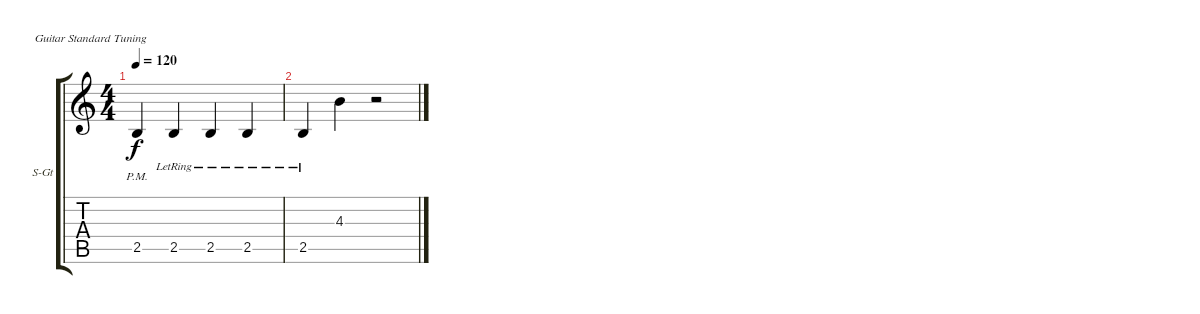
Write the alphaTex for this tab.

\bracketExtendMode groupsimilarinstruments
\firstSystemTrackNameOrientation horizontal
\otherSystemsTrackNameOrientation horizontal
\track ("Track 1" "S-Gt") {instrument acousticguitarsteel}
\staff {score tabs}
\tuning (E4 B3 G3 D3 A2 E2)
\ts (4 4)
\tempo 120
\clef g2
\ks c
2.5{pm}.4{dy f} 2.5{lr}.4 2.5{lr}.4 2.5{lr}.4 |
2.5{lr}.4 4.3.4 r.2
